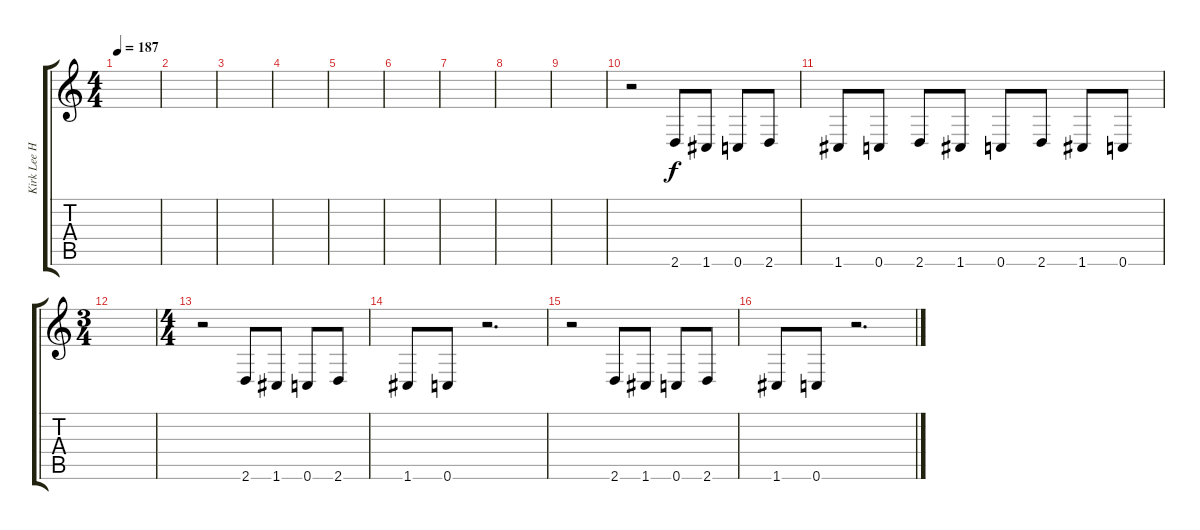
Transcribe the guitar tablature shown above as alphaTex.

\track ("Kirk Lee Hammett" "Kirk Lee H") {instrument distortionguitar}
\staff {score tabs}
\tuning (D4 A3 F3 C3 G2 C2) {hide}
\ts (4 4)
\tempo 187
\clef g2
\ks c
|
|
|
|
|
|
|
|
|
r.2 2.6.8 1.6.8 0.6.8 2.6.8 |
1.6.8 0.6.8 2.6.8 1.6.8 0.6.8 2.6.8 1.6.8 0.6.8 |
\ts (3 4)
|
\ts (4 4)
r.2 2.6.8 1.6.8 0.6.8 2.6.8 |
1.6.8 0.6.8 r.2{d} |
r.2 2.6.8 1.6.8 0.6.8 2.6.8 |
1.6.8 0.6.8 r.2{d}
